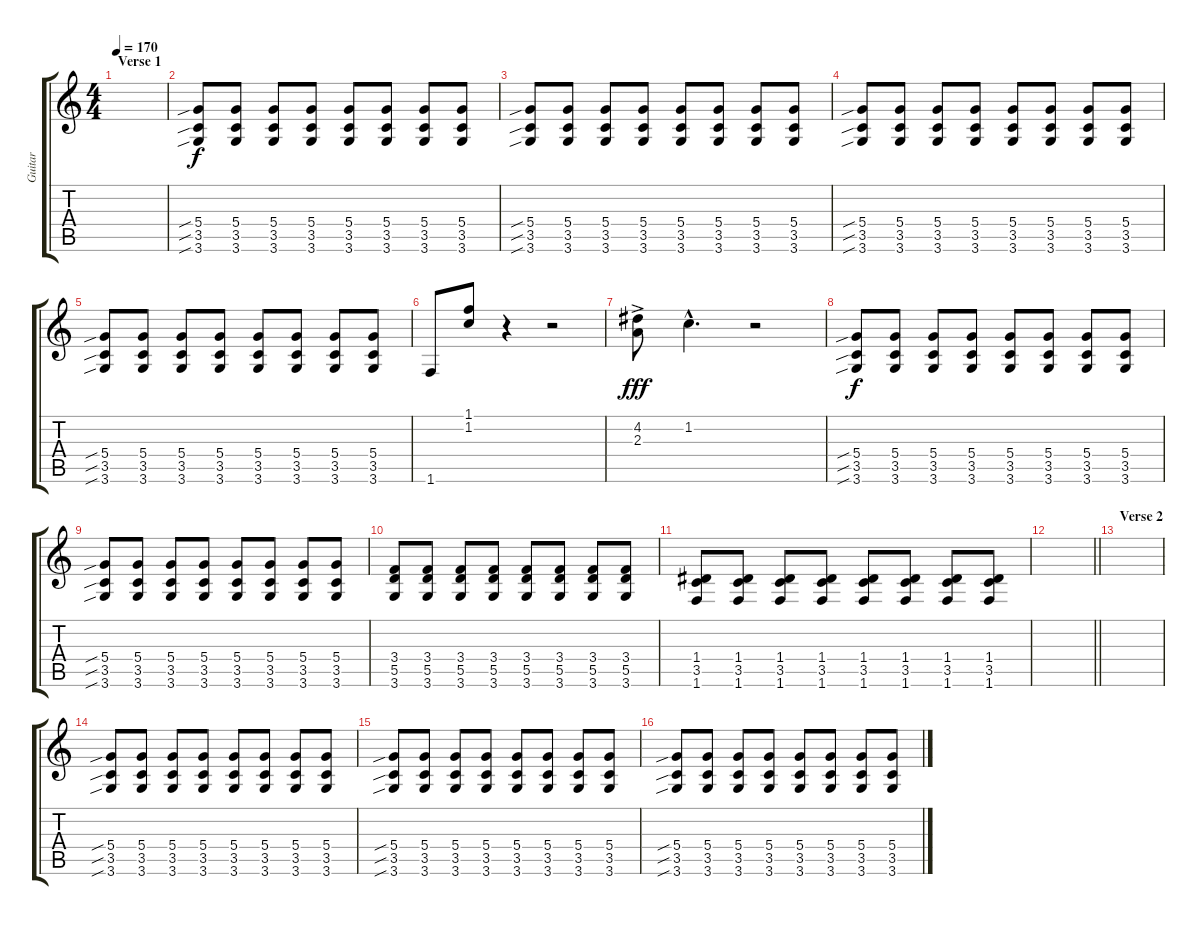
\track ("Guitar" "Guitar") {instrument electricguitarclean}
\staff {score tabs}
\tuning (E4 B3 G3 D3 A2 E2) {hide}
\ts (4 4)
\section ("" "Verse 1")
\tempo 170
\clef g2
\ks c
|
(5.4{sib} 3.5{sib} 3.6{sib}).8 (5.4 3.5 3.6).8 (5.4 3.5 3.6).8 (5.4 3.5 3.6).8 (5.4 3.5 3.6).8 (5.4 3.5 3.6).8 (5.4 3.5 3.6).8 (5.4 3.5 3.6).8 |
(5.4{sib} 3.5{sib} 3.6{sib}).8 (5.4 3.5 3.6).8 (5.4 3.5 3.6).8 (5.4 3.5 3.6).8 (5.4 3.5 3.6).8 (5.4 3.5 3.6).8 (5.4 3.5 3.6).8 (5.4 3.5 3.6).8 |
(5.4{sib} 3.5{sib} 3.6{sib}).8 (5.4 3.5 3.6).8 (5.4 3.5 3.6).8 (5.4 3.5 3.6).8 (5.4 3.5 3.6).8 (5.4 3.5 3.6).8 (5.4 3.5 3.6).8 (5.4 3.5 3.6).8 |
(5.4{sib} 3.5{sib} 3.6{sib}).8 (5.4 3.5 3.6).8 (5.4 3.5 3.6).8 (5.4 3.5 3.6).8 (5.4 3.5 3.6).8 (5.4 3.5 3.6).8 (5.4 3.5 3.6).8 (5.4 3.5 3.6).8 |
1.6.8{volume 16} (1.1 1.2).8 r.4 r.2 |
(4.2{ac} 2.3{ac}).8{dy fff} 1.2{hac}.4{d} r.2{volume 9} |
(5.4{sib} 3.5{sib} 3.6{sib}).8{dy f volume 9} (5.4 3.5 3.6).8 (5.4 3.5 3.6).8 (5.4 3.5 3.6).8 (5.4 3.5 3.6).8 (5.4 3.5 3.6).8 (5.4 3.5 3.6).8 (5.4 3.5 3.6).8 |
(5.4{sib} 3.5{sib} 3.6{sib}).8 (5.4 3.5 3.6).8 (5.4 3.5 3.6).8 (5.4 3.5 3.6).8 (5.4 3.5 3.6).8 (5.4 3.5 3.6).8 (5.4 3.5 3.6).8 (5.4 3.5 3.6).8 |
(3.4 5.5 3.6).8 (3.4 5.5 3.6).8 (3.4 5.5 3.6).8 (3.4 5.5 3.6).8 (3.4 5.5 3.6).8 (3.4 5.5 3.6).8 (3.4 5.5 3.6).8 (3.4 5.5 3.6).8 |
(1.4 3.5 1.6).8 (1.4 3.5 1.6).8 (1.4 3.5 1.6).8 (1.4 3.5 1.6).8 (1.4 3.5 1.6).8 (1.4 3.5 1.6).8 (1.4 3.5 1.6).8 (1.4 3.5 1.6).8 |
\barLineRight lightlight
|
\section ("" "Verse 2")
|
(5.4{sib} 3.5{sib} 3.6{sib}).8 (5.4 3.5 3.6).8 (5.4 3.5 3.6).8 (5.4 3.5 3.6).8 (5.4 3.5 3.6).8 (5.4 3.5 3.6).8 (5.4 3.5 3.6).8 (5.4 3.5 3.6).8 |
(5.4{sib} 3.5{sib} 3.6{sib}).8 (5.4 3.5 3.6).8 (5.4 3.5 3.6).8 (5.4 3.5 3.6).8 (5.4 3.5 3.6).8 (5.4 3.5 3.6).8 (5.4 3.5 3.6).8 (5.4 3.5 3.6).8 |
(5.4{sib} 3.5{sib} 3.6{sib}).8 (5.4 3.5 3.6).8 (5.4 3.5 3.6).8 (5.4 3.5 3.6).8 (5.4 3.5 3.6).8 (5.4 3.5 3.6).8 (5.4 3.5 3.6).8 (5.4 3.5 3.6).8
